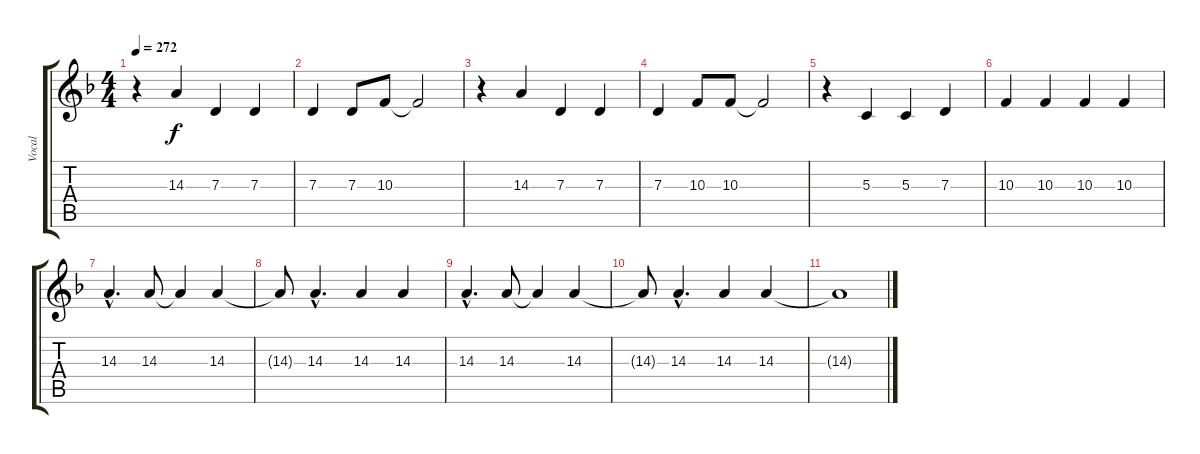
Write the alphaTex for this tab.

\track ("Vocal" "Vocal") {instrument trumpet}
\staff {score tabs}
\tuning (E4 B3 G3 D3 A2 E2) {hide}
\ts (4 4)
\tempo 272
\clef g2
\ks f
r.4{dy f} 14.3.4 7.3.4 7.3.4 |
7.3.4 7.3.8 10.3.8 10.3{t}.2 |
r.4 14.3.4 7.3.4 7.3.4 |
7.3.4 10.3.8 10.3.8 10.3{t}.2 |
r.4 5.3.4 5.3.4 7.3.4 |
10.3.4 10.3.4 10.3.4 10.3.4 |
14.3{hac}.4{d} 14.3.8 14.3{t}.4 14.3.4 |
14.3{t}.8 14.3{hac}.4{d} 14.3.4 14.3.4 |
14.3{hac}.4{d} 14.3.8 14.3{t}.4 14.3.4 |
14.3{t}.8 14.3{hac}.4{d} 14.3.4 14.3.4 |
14.3{t}.1
